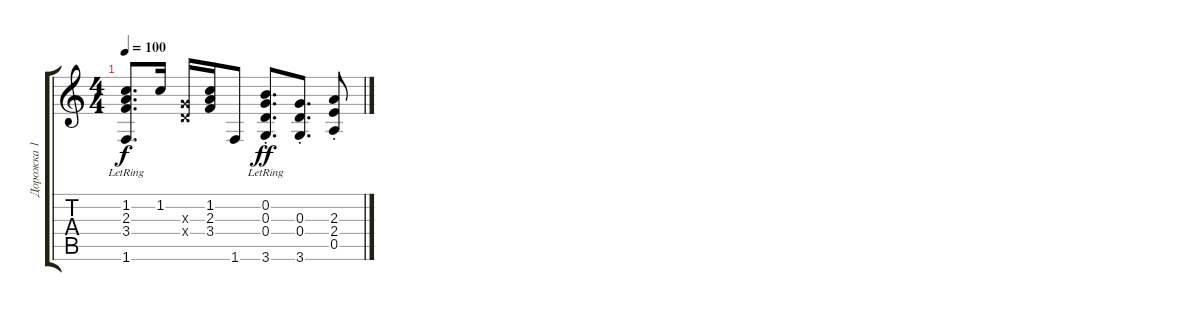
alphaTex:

\track ("Дорожка 1" "Дорожка 1") {instrument acousticguitarsteel}
\staff {score tabs}
\tuning (E4 B3 G3 D3 A2 E2) {hide}
\ts (4 4)
\tempo 100
\clef g2
\ks c
(1.2 2.3{lr} 3.4{lr} 1.6{lr}).8{d dy f} 1.2.16 (0.3{x} 0.4{x}).16 (1.2 2.3 3.4).16 1.6.8 (0.2{st} 0.3{st lr} 0.4{st lr} 3.6{st lr}).8{d dy ff} (0.3{st} 0.4{st} 3.6{st}).8{d} (2.3{st} 2.4{st} 0.5{st}).8
